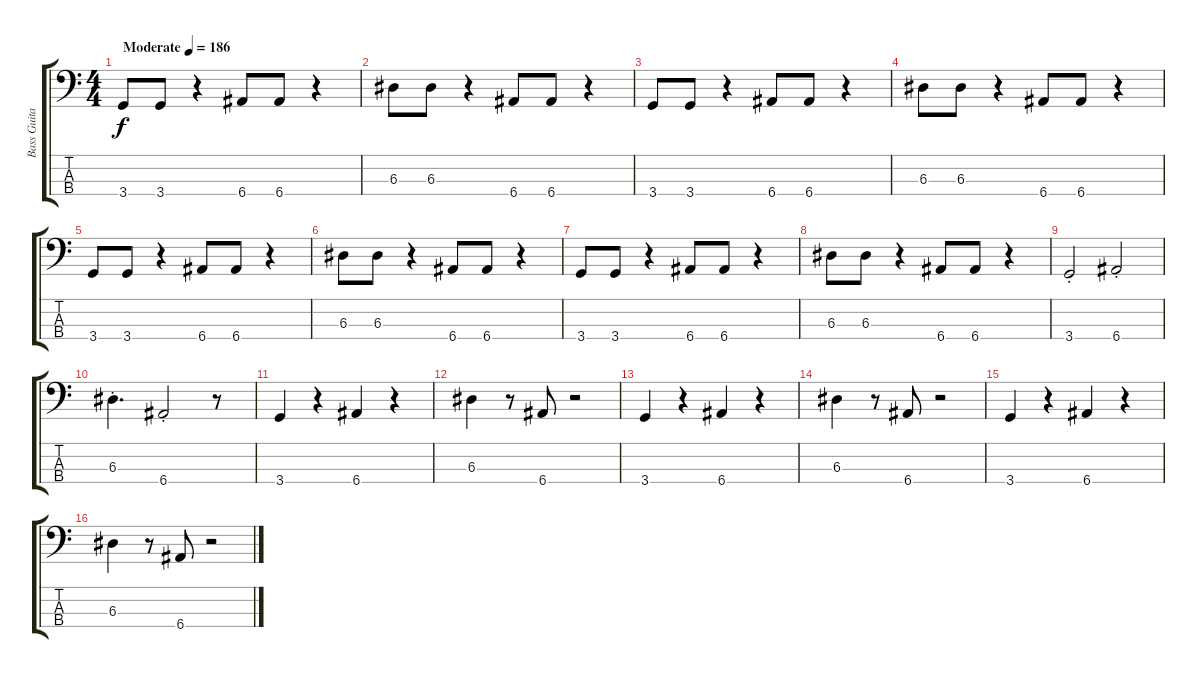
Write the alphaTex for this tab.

\track ("Bass Guitar" "Bass Guita") {instrument electricbassfinger}
\staff {score tabs}
\tuning (G2 D2 A1 E1) {hide}
\ts (4 4)
\tempo (186 "Moderate")
\clef f4
\ks c
3.4.8{dy f instrument electricbassfinger} 3.4.8 r.4 6.4.8 6.4.8 r.4 |
6.3.8 6.3.8 r.4 6.4.8 6.4.8 r.4 |
3.4.8 3.4.8 r.4 6.4.8 6.4.8 r.4 |
6.3.8 6.3.8 r.4 6.4.8 6.4.8 r.4 |
3.4.8 3.4.8 r.4 6.4.8 6.4.8 r.4 |
6.3.8 6.3.8 r.4 6.4.8 6.4.8 r.4 |
3.4.8 3.4.8 r.4 6.4.8 6.4.8 r.4 |
6.3.8 6.3.8 r.4 6.4.8 6.4.8 r.4 |
3.4{st}.2 6.4{st}.2 |
6.3{st}.4{d} 6.4{st}.2 r.8 |
3.4.4 r.4 6.4.4 r.4 |
6.3.4 r.8 6.4.8 r.2 |
3.4.4 r.4 6.4.4 r.4 |
6.3.4 r.8 6.4.8 r.2 |
3.4.4 r.4 6.4.4 r.4 |
6.3.4 r.8 6.4.8 r.2
